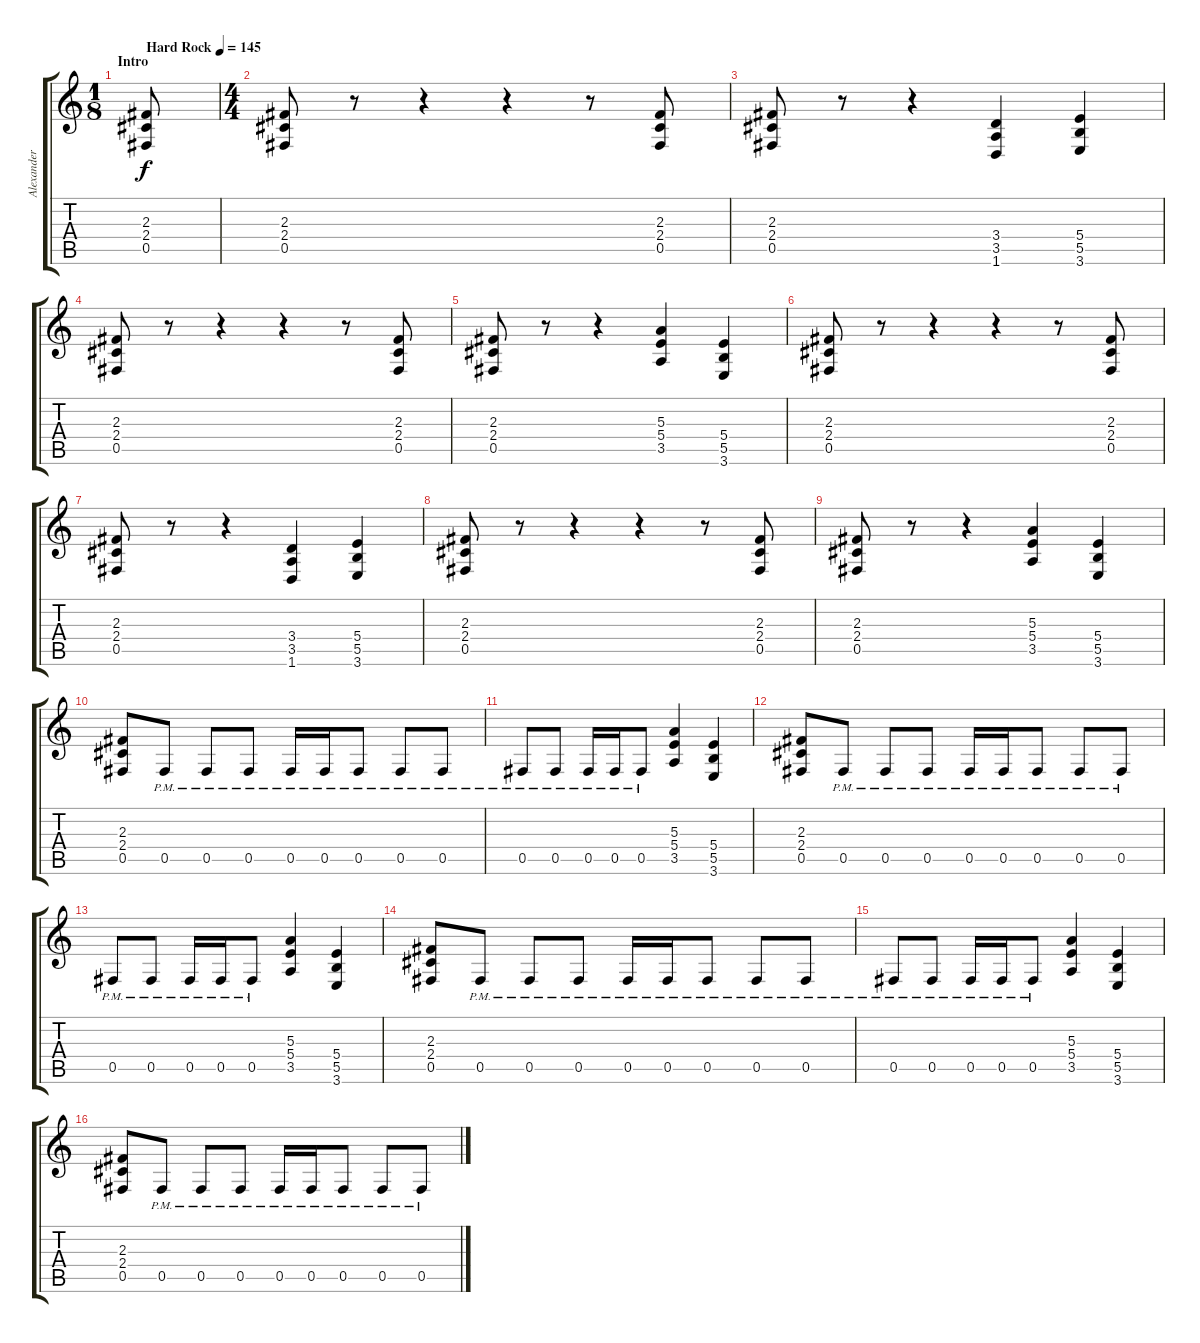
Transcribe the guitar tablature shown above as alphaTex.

\track ("Alexander Kuoppala" "Alexander ") {instrument distortionguitar}
\staff {score tabs}
\tuning (Db4 Ab3 E3 B2 Gb2 Db2) {hide}
\ts (1 8)
\section ("" "Intro")
\tempo (145 "Hard Rock")
\clef g2
\ks c
(2.3 2.4 0.5).8{dy f instrument distortionguitar} |
\ts (4 4)
(2.3 2.4 0.5).8 r.8 r.4 r.4 r.8 (2.3 2.4 0.5).8 |
(2.3 2.4 0.5).8 r.8 r.4 (3.4 3.5 1.6).4 (5.4 5.5 3.6).4 |
(2.3 2.4 0.5).8 r.8 r.4 r.4 r.8 (2.3 2.4 0.5).8 |
(2.3 2.4 0.5).8 r.8 r.4 (5.3 5.4 3.5).4 (5.4 5.5 3.6).4 |
(2.3 2.4 0.5).8 r.8 r.4 r.4 r.8 (2.3 2.4 0.5).8 |
(2.3 2.4 0.5).8 r.8 r.4 (3.4 3.5 1.6).4 (5.4 5.5 3.6).4 |
(2.3 2.4 0.5).8 r.8 r.4 r.4 r.8 (2.3 2.4 0.5).8 |
(2.3 2.4 0.5).8 r.8 r.4 (5.3 5.4 3.5).4 (5.4 5.5 3.6).4 |
(2.3 2.4 0.5).8 0.5{pm}.8 0.5{pm}.8 0.5{pm}.8 0.5{pm}.16 0.5{pm}.16 0.5{pm}.8 0.5{pm}.8 0.5{pm}.8 |
0.5{pm}.8 0.5{pm}.8 0.5{pm}.16 0.5{pm}.16 0.5{pm}.8 (5.3 5.4 3.5).4 (5.4 5.5 3.6).4 |
(2.3 2.4 0.5).8 0.5{pm}.8 0.5{pm}.8 0.5{pm}.8 0.5{pm}.16 0.5{pm}.16 0.5{pm}.8 0.5{pm}.8 0.5{pm}.8 |
0.5{pm}.8 0.5{pm}.8 0.5{pm}.16 0.5{pm}.16 0.5{pm}.8 (5.3 5.4 3.5).4 (5.4 5.5 3.6).4 |
(2.3 2.4 0.5).8 0.5{pm}.8 0.5{pm}.8 0.5{pm}.8 0.5{pm}.16 0.5{pm}.16 0.5{pm}.8 0.5{pm}.8 0.5{pm}.8 |
0.5{pm}.8 0.5{pm}.8 0.5{pm}.16 0.5{pm}.16 0.5{pm}.8 (5.3 5.4 3.5).4 (5.4 5.5 3.6).4 |
(2.3 2.4 0.5).8 0.5{pm}.8 0.5{pm}.8 0.5{pm}.8 0.5{pm}.16 0.5{pm}.16 0.5{pm}.8 0.5{pm}.8 0.5{pm}.8
